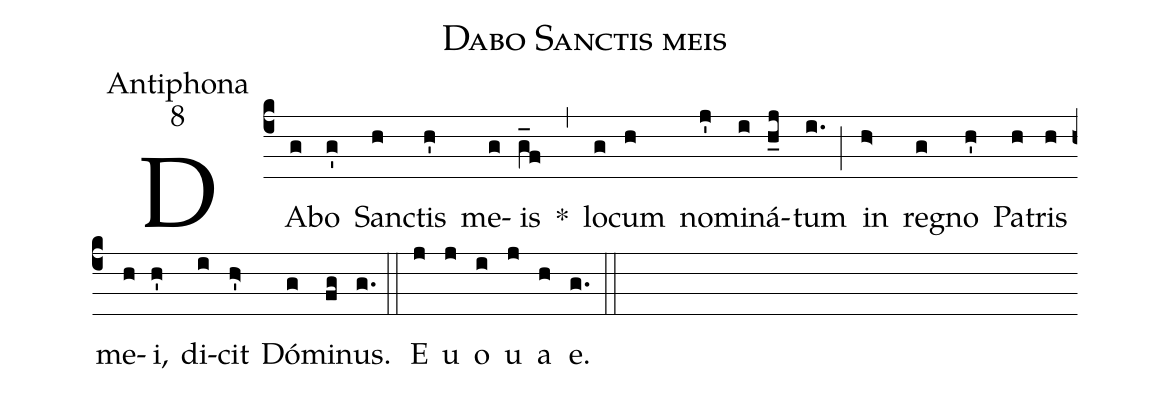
name:Dabo Sanctis meis;
office-part:Antiphona;
mode:8;
%%
(c4) DA(g)bo(g') Sanc(h)tis(h') me(g)is(g_f) *(,) lo(g)cum(h) no(j')mi(i)ná(h_j)tum(i.) (;) in(h>) re(g)gno(h') Pa(h)tris(h) me(h)i,(h') di(i)cit(h>') Dó(g)mi(fg)nus.(g.) (::) E(j) u(j) o(i) u(j) a(h) e.(g.) (::)
